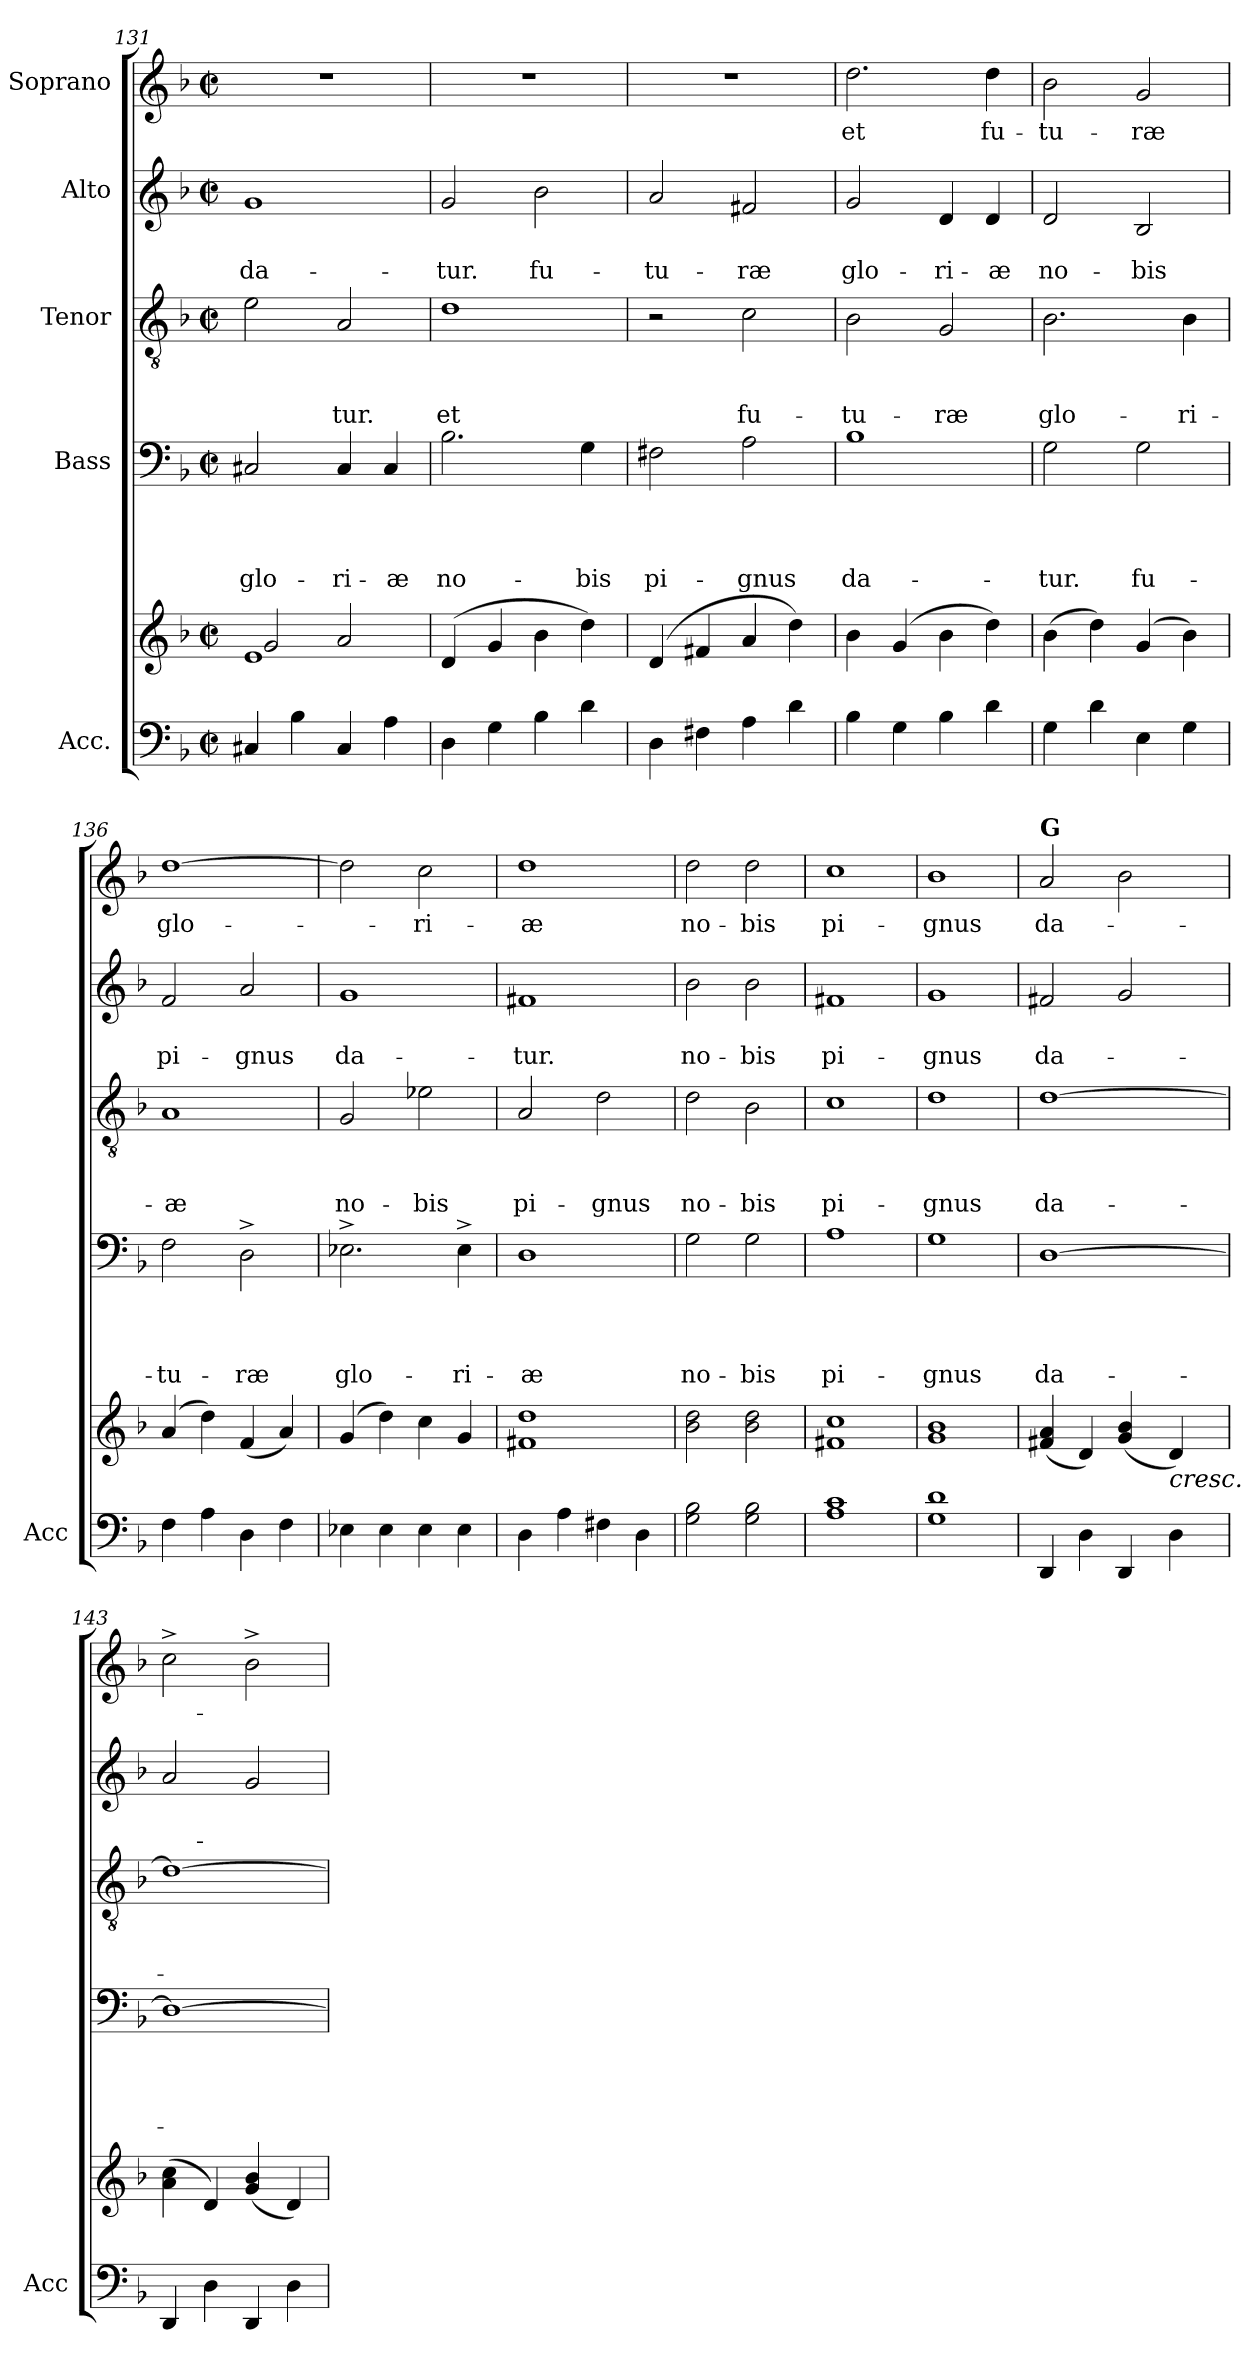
**kern	**kern	**dynam	**kern	**text	**text	**text	**text	**kern	**text	**text	**text	**kern	**text	**text	**kern	**text
*part5	*part5	*part5	*part4	*part4	*part4	*part4	*part4	*part3	*part3	*part3	*part3	*part2	*part2	*part2	*part1	*part1
*staff6	*staff5	*staff5/6	*staff4	*staff4	*staff4	*staff4	*staff4	*staff3	*staff3	*staff3	*staff3	*staff2	*staff2	*staff2	*staff1	*staff1
*I"Acc.	*	*	*I"Bass	*	*	*	*	*I"Tenor	*	*	*	*I"Alto	*	*	*I"Soprano	*
*I'Acc	*	*	*	*	*	*	*	*	*	*	*	*	*	*	*	*
*clefF4	*clefG2	*	*clefF4	*	*	*	*	*clefGv2	*	*	*	*clefG2	*	*	*clefG2	*
*k[b-]	*k[b-]	*	*k[b-]	*	*	*	*	*k[b-]	*	*	*	*k[b-]	*	*	*k[b-]	*
*F:	*F:	*	*F:	*	*	*	*	*F:	*	*	*	*F:	*	*	*F:	*
*M2/2	*M2/2	*	*M2/2	*	*	*	*	*M2/2	*	*	*	*M2/2	*	*	*M2/2	*
*met(c|)	*met(c|)	*	*met(c|)	*	*	*	*	*met(c|)	*	*	*	*met(c|)	*	*	*met(c|)	*
=131	=131	=131	=131	=131	=131	=131	=131	=131	=131	=131	=131	=131	=131	=131	=131	=131
*	*^	*	*	*	*	*	*	*	*	*	*	*	*	*	*	*
!	!	!	!	!	!	!	!	!LO:LY:b	!	!	!	!	!	!	!LO:LY:b	!	!
4C#X/	1e	2g/	.	2C#X/	.	.	.	glo-	2e\	.	.	.	1g	.	da-	1r	.
4B-\	.	.	.	.	.	.	.	.	.	.	.	.	.	.	.	.	.
!	!	!	!	!	!	!	!	!LO:LY:b	!	!	!	!LO:LY:b	!	!	!	!	!
4C#/	.	2a/	.	4C#/	.	.	.	-ri-	2A/	.	.	-tur.	.	.	.	.	.
!	!	!	!	!	!	!	!	!LO:LY:b	!	!	!	!	!	!	!	!	!
4A\	.	.	.	4C#/	.	.	.	-æ	.	.	.	.	.	.	.	.	.
*	*v	*v	*	*	*	*	*	*	*	*	*	*	*	*	*	*	*
!!LO:PB:g=z
=132	=132	=132	=132	=132	=132	=132	=132	=132	=132	=132	=132	=132	=132	=132	=132	=132
!	!	!	!	!	!	!	!LO:LY:b	!	!	!	!LO:LY:b	!	!	!LO:LY:b	!	!
4D\	(4d/	.	2.B-\	.	.	.	no-	1d	.	.	et	2g/	.	-tur.	1r	.
4G\	4g/	.	.	.	.	.	.	.	.	.	.	.	.	.	.	.
!	!	!	!	!	!	!	!	!	!	!	!	!	!	!LO:LY:b	!	!
4B-\	4b-\	.	.	.	.	.	.	.	.	.	.	2b-\	.	fu-	.	.
!	!	!	!	!	!	!	!LO:LY:b	!	!	!	!	!	!	!	!	!
4d\	4dd\)	.	4G\	.	.	.	-bis	.	.	.	.	.	.	.	.	.
=133	=133	=133	=133	=133	=133	=133	=133	=133	=133	=133	=133	=133	=133	=133	=133	=133
!	!	!	!	!	!	!	!LO:LY:b	!	!	!	!	!	!	!LO:LY:b	!	!
4D\	(4d/	.	2F#X\	.	.	.	pi-	2r	.	.	.	2a/	.	-tu-	1r	.
4F#X\	4f#X/	.	.	.	.	.	.	.	.	.	.	.	.	.	.	.
!	!	!	!	!	!	!	!LO:LY:b	!	!	!	!LO:LY:b	!	!	!LO:LY:b	!	!
4A\	4a/	.	2A\	.	.	.	-gnus	2c\	.	.	fu-	2f#X/	.	-ræ	.	.
4d\	4dd\)	.	.	.	.	.	.	.	.	.	.	.	.	.	.	.
=134	=134	=134	=134	=134	=134	=134	=134	=134	=134	=134	=134	=134	=134	=134	=134	=134
!	!	!	!	!	!	!	!LO:LY:b	!	!	!	!LO:LY:b	!	!	!LO:LY:b	!	!LO:LY:b
4B-\	4b-\	.	1B-	.	.	.	da-	2B-\	.	.	-tu-	2g/	.	glo-	2.dd\	et
4G\	(4g/	.	.	.	.	.	.	.	.	.	.	.	.	.	.	.
!	!	!	!	!	!	!	!	!	!	!	!LO:LY:b	!	!	!LO:LY:b	!	!
4B-\	4b-\	.	.	.	.	.	.	2G/	.	.	-ræ	4d/	.	-ri-	.	.
!	!	!	!	!	!	!	!	!	!	!	!	!	!	!LO:LY:b	!	!LO:LY:b
4d\	4dd\)	.	.	.	.	.	.	.	.	.	.	4d/	.	-æ	4dd\	fu-
=135	=135	=135	=135	=135	=135	=135	=135	=135	=135	=135	=135	=135	=135	=135	=135	=135
!	!	!	!	!	!	!	!LO:LY:b	!	!	!	!LO:LY:b	!	!	!LO:LY:b	!	!LO:LY:b
4G\	(>4b-\	.	2G\	.	.	.	-tur.	2.B-\	.	.	glo-	2d/	.	no-	2b-\	-tu-
4d\	4dd\)	.	.	.	.	.	.	.	.	.	.	.	.	.	.	.
!	!	!	!	!	!	!	!LO:LY:b	!	!	!	!	!	!	!LO:LY:b	!	!LO:LY:b
4E\	(4g/	.	2G\	.	.	.	fu-	.	.	.	.	2B-/	.	-bis	2g/	-ræ
!	!	!	!	!	!	!	!	!	!	!	!LO:LY:b	!	!	!	!	!
4G\	4b-\)	.	.	.	.	.	.	4B-\	.	.	-ri-	.	.	.	.	.
=136	=136	=136	=136	=136	=136	=136	=136	=136	=136	=136	=136	=136	=136	=136	=136	=136
!	!	!	!	!	!	!	!LO:LY:b	!	!	!	!LO:LY:b	!	!	!LO:LY:b	!	!LO:LY:b
4F\	(4a/	.	2F\	.	.	.	-tu-	1A	.	.	-æ	2f/	.	pi-	[>1dd	glo-
4A\	4dd\)	.	.	.	.	.	.	.	.	.	.	.	.	.	.	.
!	!	!	!	!	!	!	!LO:LY:b	!	!	!	!	!	!	!LO:LY:b	!	!
4D\	(<4f/	.	2D^>\	.	.	.	-ræ	.	.	.	.	2a/	.	-gnus	.	.
4F\	4a/)	.	.	.	.	.	.	.	.	.	.	.	.	.	.	.
=137	=137	=137	=137	=137	=137	=137	=137	=137	=137	=137	=137	=137	=137	=137	=137	=137
!	!	!	!	!	!	!	!LO:LY:b	!	!	!	!LO:LY:b	!	!	!LO:LY:b	!	!
4E-X\	(4g/	.	2.E-X^>\	.	.	.	glo-	2G/	.	.	no-	1g	.	da-	2dd\]	.
4E-\	4dd\)	.	.	.	.	.	.	.	.	.	.	.	.	.	.	.
!	!	!	!	!	!	!	!	!	!	!	!LO:LY:b	!	!	!	!	!LO:LY:b
4E-\	4cc\	.	.	.	.	.	.	2e-X\	.	.	-bis	.	.	.	2cc\	-ri-
!	!	!	!	!	!	!	!LO:LY:b	!	!	!	!	!	!	!	!	!
4E-\	4g/	.	4E-^>\	.	.	.	-ri-	.	.	.	.	.	.	.	.	.
=138	=138	=138	=138	=138	=138	=138	=138	=138	=138	=138	=138	=138	=138	=138	=138	=138
!	!	!	!	!	!	!	!LO:LY:b	!	!	!	!LO:LY:b	!	!	!LO:LY:b	!	!LO:LY:b
4D\	1f#X 1dd	.	1D	.	.	.	-æ	2A/	.	.	pi-	1f#X	.	-tur.	1dd	-æ
4A\	.	.	.	.	.	.	.	.	.	.	.	.	.	.	.	.
!	!	!	!	!	!	!	!	!	!	!	!LO:LY:b	!	!	!	!	!
4F#X\	.	.	.	.	.	.	.	2d\	.	.	-gnus	.	.	.	.	.
4D\	.	.	.	.	.	.	.	.	.	.	.	.	.	.	.	.
=139	=139	=139	=139	=139	=139	=139	=139	=139	=139	=139	=139	=139	=139	=139	=139	=139
!	!	!	!	!	!	!	!LO:LY:b	!	!	!	!LO:LY:b	!	!	!LO:LY:b	!	!LO:LY:b
2G\ 2B-\	2b-\ 2dd\	.	2G\	.	.	.	no-	2d\	.	.	no-	2b-\	.	no-	2dd\	no-
!	!	!	!	!	!	!	!LO:LY:b	!	!	!	!LO:LY:b	!	!	!LO:LY:b	!	!LO:LY:b
2G\ 2B-\	2b-\ 2dd\	.	2G\	.	.	.	-bis	2B-\	.	.	-bis	2b-\	.	-bis	2dd\	-bis
=140	=140	=140	=140	=140	=140	=140	=140	=140	=140	=140	=140	=140	=140	=140	=140	=140
!	!	!	!	!	!	!	!LO:LY:b	!	!	!	!LO:LY:b	!	!	!LO:LY:b	!	!LO:LY:b
1A 1c	1f#X 1cc	.	1A	.	.	.	pi-	1c	.	.	pi-	1f#X	.	pi-	1cc	pi-
=141	=141	=141	=141	=141	=141	=141	=141	=141	=141	=141	=141	=141	=141	=141	=141	=141
!	!	!	!	!	!	!	!LO:LY:b	!	!	!	!LO:LY:b	!	!	!LO:LY:b	!	!LO:LY:b
1G 1d	1g 1b-	.	1G	.	.	.	-gnus	1d	.	.	-gnus	1g	.	-gnus	1b-	-gnus
!!LO:LB:g=z
=142	=142	=142	=142	=142	=142	=142	=142	=142	=142	=142	=142	=142	=142	=142	=142	=142
*^	*^	*	*	*	*	*	*	*	*	*	*	*	*	*	*	*
!	!	!	!	!	!	!	!	!	!	!	!	!	!	!	!	!	!LO:TX:a:B:t=G	!
!	!	!	!	!	!	!	!	!	!LO:LY:b	!	!	!	!LO:LY:b	!	!	!LO:LY:b	!	!LO:LY:b
4DD/	2ryy	(<4f#X/ 4a/	2.ryy	.	[>1D	.	.	.	da-	[>1d	.	.	da-	2f#X/	.	da-	2a/	da-
4D\	.	4d/)	.	[	.	.	.	.	.	.	.	.	.	.	.	.	.	.
16.ryy	4DD/	(<4g/ 4b-/	.	.	.	.	.	.	.	.	.	.	.	2g/	.	.	2b-\	.
4ryy	.	.	.	.	.	.	.	.	.	.	.	.	.	.	.	.	.	.
!	!	!	!	!LO:HP:b	!	!	!	!	!	!	!	!	!	!	!	!	!	!
.	4D\	16.ryy	4d/)	<	.	.	.	.	.	.	.	.	.	.	.	.	.	.
8ryy	.	8ryy	.	.	.	.	.	.	.	.	.	.	.	.	.	.	.	.
32ryy	.	32ryy	.	.	.	.	.	.	.	.	.	.	.	.	.	.	.	.
*v	*v	*	*	*	*	*	*	*	*	*	*	*	*	*	*	*	*	*
*	*v	*v	*	*	*	*	*	*	*	*	*	*	*	*	*	*	*
=143	=143	=143	=143	=143	=143	=143	=143	=143	=143	=143	=143	=143	=143	=143	=143	=143
4DD/	(>4a\ 4cc\	.	1D_	.	.	.	.	1d_	.	.	.	2a/	.	.	2cc^>\	.
4D\	4d/)	.	.	.	.	.	.	.	.	.	.	.	.	.	.	.
4DD/	(<4g/ 4b-/	.	.	.	.	.	.	.	.	.	.	2g/	.	.	2b-^>\	.
4D\	4d/)	.	.	.	.	.	.	.	.	.	.	.	.	.	.	.
=	=	=	=	=	=	=	=	=	=	=	=	=	=	=	=	=
*-	*-	*-	*-	*-	*-	*-	*-	*-	*-	*-	*-	*-	*-	*-	*-	*-
